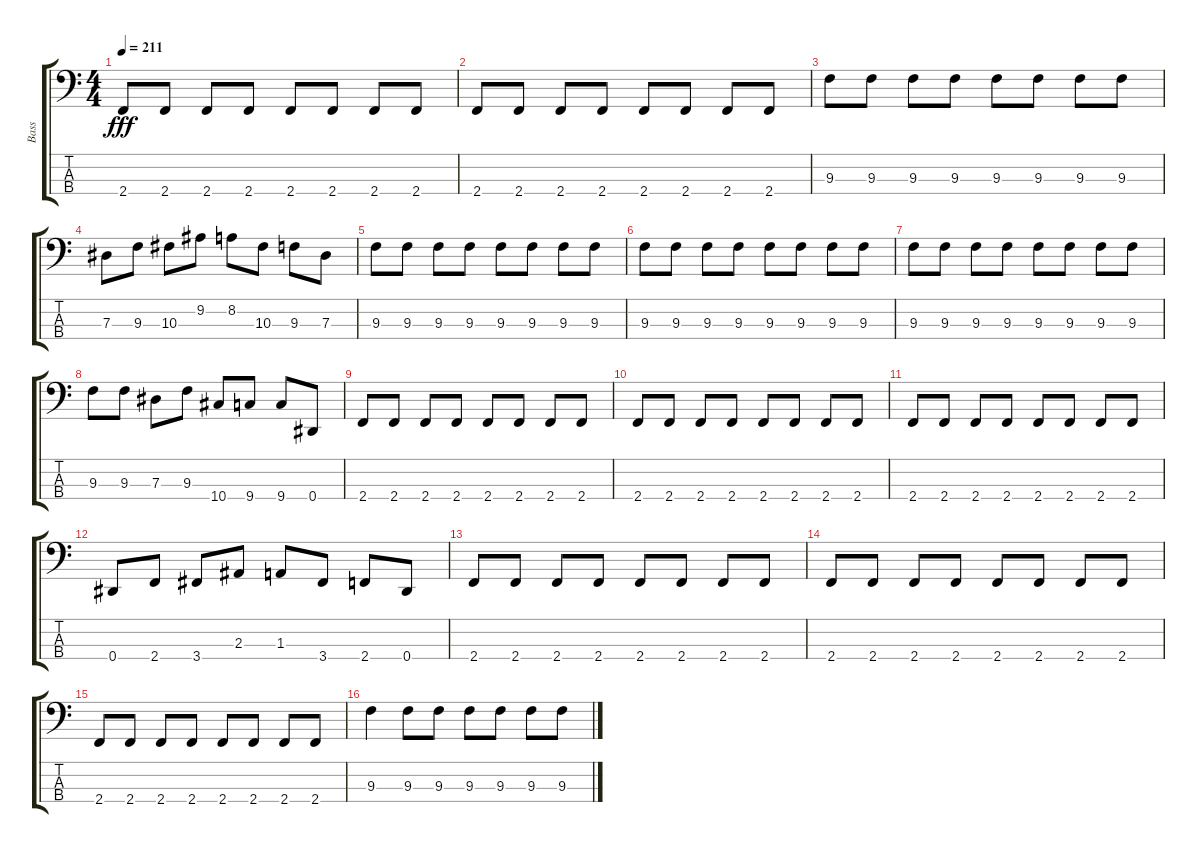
\track ("Bass" "Bass") {instrument electricbasspick}
\staff {score tabs}
\tuning (Gb2 Db2 Ab1 Eb1) {hide}
\ts (4 4)
\tempo 211
\clef f4
\ks c
2.4.8{dy fff} 2.4.8 2.4.8 2.4.8 2.4.8 2.4.8 2.4.8 2.4.8 |
2.4.8 2.4.8 2.4.8 2.4.8 2.4.8 2.4.8 2.4.8 2.4.8 |
9.3.8 9.3.8 9.3.8 9.3.8 9.3.8 9.3.8 9.3.8 9.3.8 |
7.3.8 9.3.8 10.3.8 9.2.8 8.2.8 10.3.8 9.3.8 7.3.8 |
9.3.8 9.3.8 9.3.8 9.3.8 9.3.8 9.3.8 9.3.8 9.3.8 |
9.3.8 9.3.8 9.3.8 9.3.8 9.3.8 9.3.8 9.3.8 9.3.8 |
9.3.8 9.3.8 9.3.8 9.3.8 9.3.8 9.3.8 9.3.8 9.3.8 |
9.3.8 9.3.8 7.3.8 9.3.8 10.4.8 9.4.8 9.4.8 0.4.8 |
2.4.8 2.4.8 2.4.8 2.4.8 2.4.8 2.4.8 2.4.8 2.4.8 |
2.4.8 2.4.8 2.4.8 2.4.8 2.4.8 2.4.8 2.4.8 2.4.8 |
2.4.8 2.4.8 2.4.8 2.4.8 2.4.8 2.4.8 2.4.8 2.4.8 |
0.4.8 2.4.8 3.4.8 2.3.8 1.3.8 3.4.8 2.4.8 0.4.8 |
2.4.8 2.4.8 2.4.8 2.4.8 2.4.8 2.4.8 2.4.8 2.4.8 |
2.4.8 2.4.8 2.4.8 2.4.8 2.4.8 2.4.8 2.4.8 2.4.8 |
2.4.8 2.4.8 2.4.8 2.4.8 2.4.8 2.4.8 2.4.8 2.4.8 |
9.3.4 9.3.8 9.3.8 9.3.8 9.3.8 9.3.8 9.3.8
